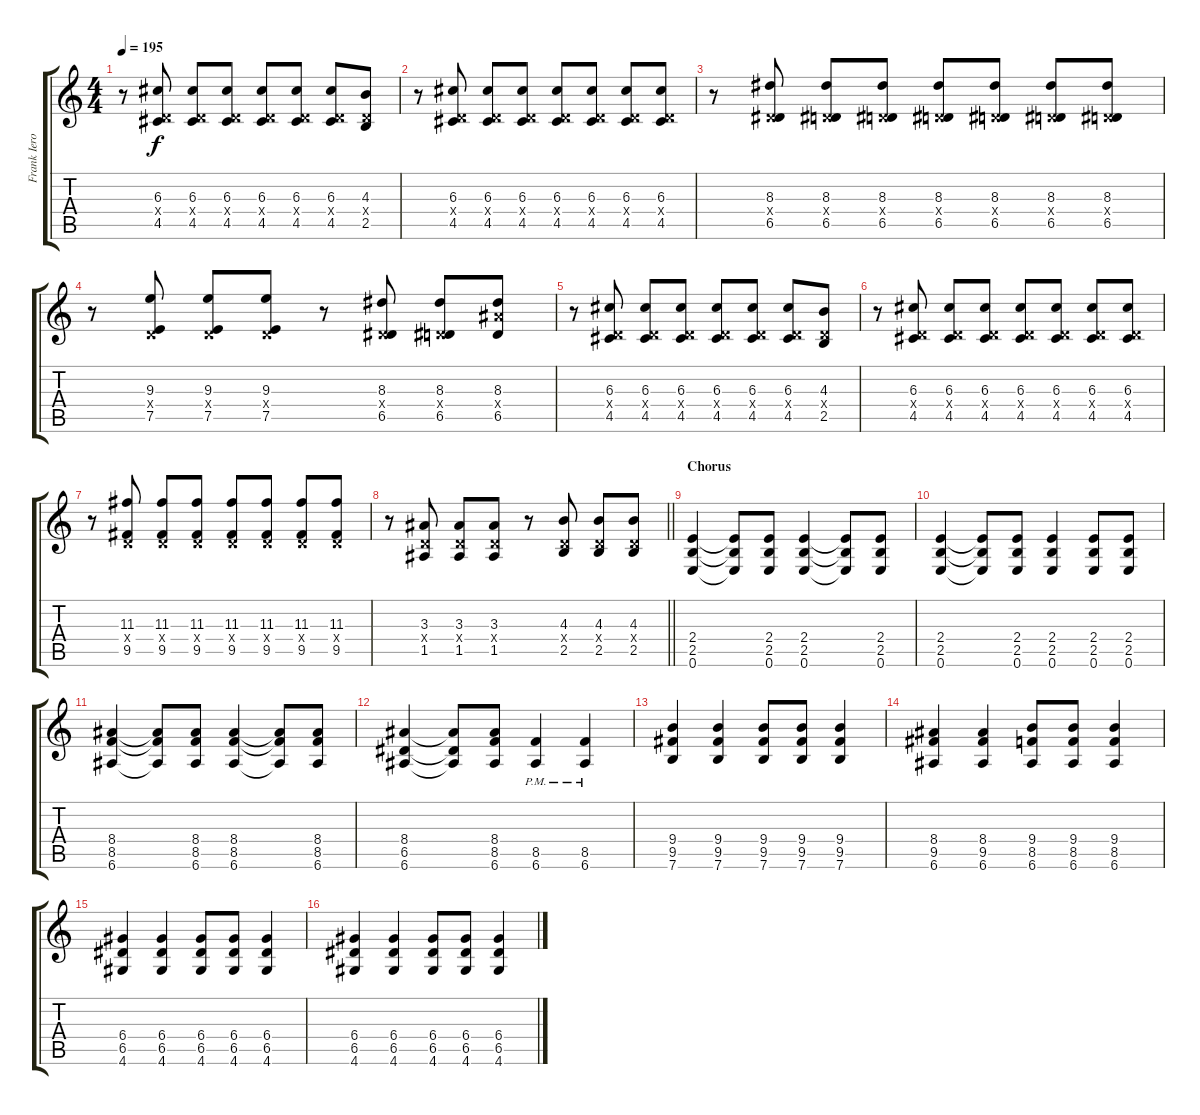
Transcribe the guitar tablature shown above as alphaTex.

\track ("Frank Iero" "Frank Iero") {instrument distortionguitar}
\staff {score tabs}
\tuning (E4 B3 G3 D3 A2 E2) {hide}
\ts (4 4)
\tempo 195
\clef g2
\ks c
r.8{dy f} (6.3 0.4{x} 4.5).8 (6.3 0.4{x} 4.5).8 (6.3 0.4{x} 4.5).8 (6.3 0.4{x} 4.5).8 (6.3 0.4{x} 4.5).8 (6.3 0.4{x} 4.5).8 (4.3 0.4{x} 2.5).8 |
r.8 (6.3 0.4{x} 4.5).8 (6.3 0.4{x} 4.5).8 (6.3 0.4{x} 4.5).8 (6.3 0.4{x} 4.5).8 (6.3 0.4{x} 4.5).8 (6.3 0.4{x} 4.5).8 (6.3 0.4{x} 4.5).8 |
r.8 (8.3 0.4{x} 6.5).8 (8.3 0.4{x} 6.5).8 (8.3 0.4{x} 6.5).8 (8.3 0.4{x} 6.5).8 (8.3 0.4{x} 6.5).8 (8.3 0.4{x} 6.5).8 (8.3 0.4{x} 6.5).8 |
r.8 (9.3 0.4{x} 7.5).8 (9.3 0.4{x} 7.5).8 (9.3 0.4{x} 7.5).8 r.8 (8.3 0.4{x} 6.5).8 (8.3 0.4{x} 6.5).8 (8.3 8.4{x} 6.5).8 |
r.8 (6.3 0.4{x} 4.5).8 (6.3 0.4{x} 4.5).8 (6.3 0.4{x} 4.5).8 (6.3 0.4{x} 4.5).8 (6.3 0.4{x} 4.5).8 (6.3 0.4{x} 4.5).8 (4.3 0.4{x} 2.5).8 |
r.8 (6.3 0.4{x} 4.5).8 (6.3 0.4{x} 4.5).8 (6.3 0.4{x} 4.5).8 (6.3 0.4{x} 4.5).8 (6.3 0.4{x} 4.5).8 (6.3 0.4{x} 4.5).8 (6.3 0.4{x} 4.5).8 |
r.8 (11.3 0.4{x} 9.5).8 (11.3 0.4{x} 9.5).8 (11.3 0.4{x} 9.5).8 (11.3 0.4{x} 9.5).8 (11.3 0.4{x} 9.5).8 (11.3 0.4{x} 9.5).8 (11.3 0.4{x} 9.5).8 |
\barLineRight lightlight
r.8 (3.3 0.4{x} 1.5).8 (3.3 0.4{x} 1.5).8 (3.3 0.4{x} 1.5).8 r.8 (4.3 0.4{x} 2.5).8 (4.3 0.4{x} 2.5).8 (4.3 0.4{x} 2.5).8 |
\section ("" "Chorus")
(2.4 2.5 0.6).4 (2.4{t} 2.5{t} 0.6{t}).8 (2.4 2.5 0.6).8 (2.4 2.5 0.6).4 (2.4{t} 2.5{t} 0.6{t}).8 (2.4 2.5 0.6).8 |
(2.4 2.5 0.6).4 (2.4{t} 2.5{t} 0.6{t}).8 (2.4 2.5 0.6).8 (2.4 2.5 0.6).4 (2.4 2.5 0.6).8 (2.4 2.5 0.6).8 |
(8.4 8.5 6.6).4 (8.4{t} 8.5{t} 6.6{t}).8 (8.4 8.5 6.6).8 (8.4 8.5 6.6).4 (8.4{t} 8.5{t} 6.6{t}).8 (8.4 8.5 6.6).8 |
(8.4 6.5 6.6).4 (8.4{t} 6.5{t} 6.6{t}).8 (8.4 8.5 6.6).8 (8.5{pm} 6.6{pm}).4 (8.5{pm} 6.6{pm}).4 |
(9.4 9.5 7.6).4 (9.4 9.5 7.6).4 (9.4 9.5 7.6).8 (9.4 9.5 7.6).8 (9.4 9.5 7.6).4 |
(8.4 9.5 6.6).4 (8.4 9.5 6.6).4 (9.4 8.5 6.6).8 (9.4 8.5 6.6).8 (9.4 8.5 6.6).4 |
(6.4 6.5 4.6).4 (6.4 6.5 4.6).4 (6.4 6.5 4.6).8 (6.4 6.5 4.6).8 (6.4 6.5 4.6).4 |
(6.4 6.5 4.6).4 (6.4 6.5 4.6).4 (6.4 6.5 4.6).8 (6.4 6.5 4.6).8 (6.4 6.5 4.6).4
